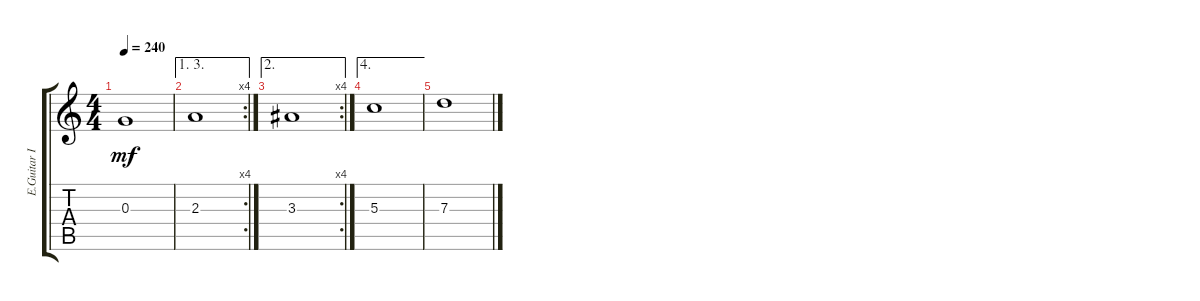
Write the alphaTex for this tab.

\track ("E.Guitar III" "E.Guitar I") {instrument distortionguitar}
\staff {score tabs}
\tuning (E4 B3 G3 D3 A2 E2) {hide}
\ts (4 4)
\tempo 240
\clef g2
\ks c
0.3.1{dy mf instrument distortionguitar} |
\ae (1 3)
\rc 4
2.3.1 |
\ae 2
\rc 4
3.3.1 |
\ae 4
5.3.1 |
7.3.1
